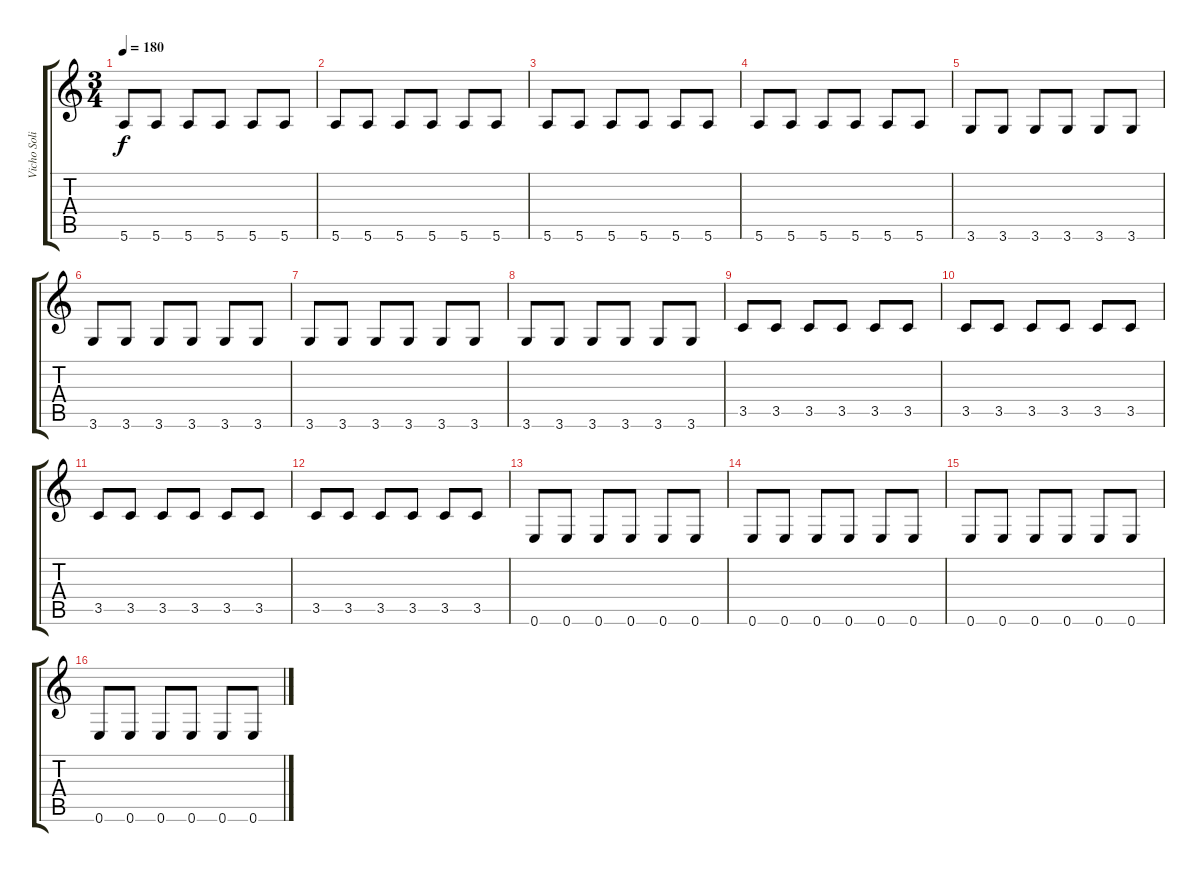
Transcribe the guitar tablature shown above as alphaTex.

\track ("Vicho Solis" "Vicho Soli") {instrument distortionguitar}
\staff {score tabs}
\tuning (E4 B3 G3 D3 A2 E2) {hide}
\ts (3 4)
\tempo 180
\clef g2
\ks c
5.6.8{dy f} 5.6.8 5.6.8 5.6.8 5.6.8 5.6.8 |
5.6.8 5.6.8 5.6.8 5.6.8 5.6.8 5.6.8 |
5.6.8 5.6.8 5.6.8 5.6.8 5.6.8 5.6.8 |
5.6.8 5.6.8 5.6.8 5.6.8 5.6.8 5.6.8 |
3.6.8 3.6.8 3.6.8 3.6.8 3.6.8 3.6.8 |
3.6.8 3.6.8 3.6.8 3.6.8 3.6.8 3.6.8 |
3.6.8 3.6.8 3.6.8 3.6.8 3.6.8 3.6.8 |
3.6.8 3.6.8 3.6.8 3.6.8 3.6.8 3.6.8 |
3.5.8 3.5.8 3.5.8 3.5.8 3.5.8 3.5.8 |
3.5.8 3.5.8 3.5.8 3.5.8 3.5.8 3.5.8 |
3.5.8 3.5.8 3.5.8 3.5.8 3.5.8 3.5.8 |
3.5.8 3.5.8 3.5.8 3.5.8 3.5.8 3.5.8 |
0.6.8 0.6.8 0.6.8 0.6.8 0.6.8 0.6.8 |
0.6.8 0.6.8 0.6.8 0.6.8 0.6.8 0.6.8 |
0.6.8 0.6.8 0.6.8 0.6.8 0.6.8 0.6.8 |
0.6.8 0.6.8 0.6.8 0.6.8 0.6.8 0.6.8
